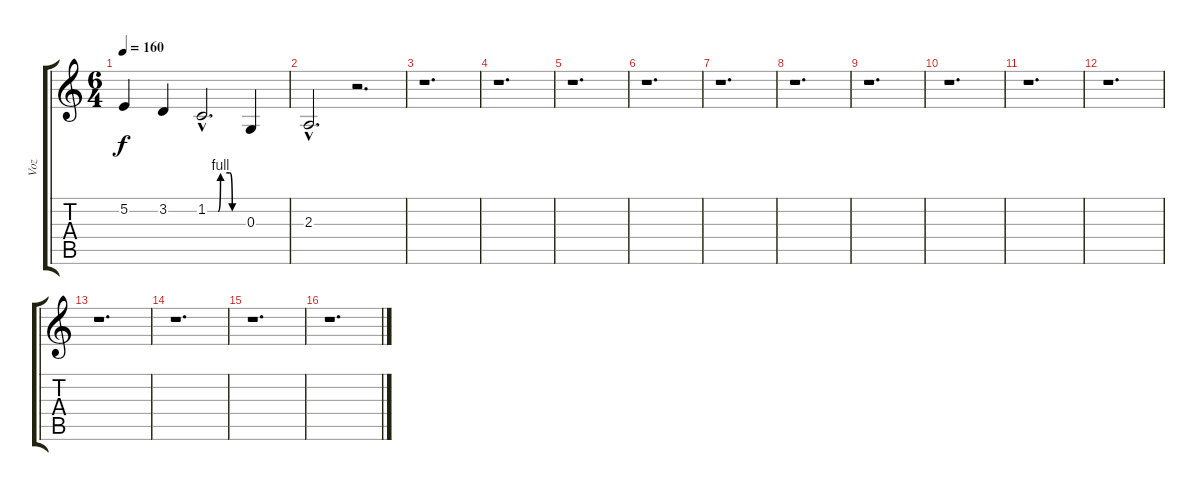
\track ("Voz" "Voz") {instrument lead3calliope}
\staff {score tabs}
\tuning (E4 B3 G3 D3 A2 E2) {hide}
\ts (6 4)
\tempo 160
\clef g2
\ks c
5.2.4{dy f} 3.2.4 1.2{be (custom 0 0 18 0 22 4 38 4 42 0 60 0) hac}.2{d} 0.3.4 |
2.3{hac}.2{d} r.2{d} |
r.1{d} |
r.1{d} |
r.1{d} |
r.1{d} |
r.1{d} |
r.1{d} |
r.1{d} |
r.1{d} |
r.1{d} |
r.1{d} |
r.1{d} |
r.1{d} |
r.1{d} |
r.1{d}
